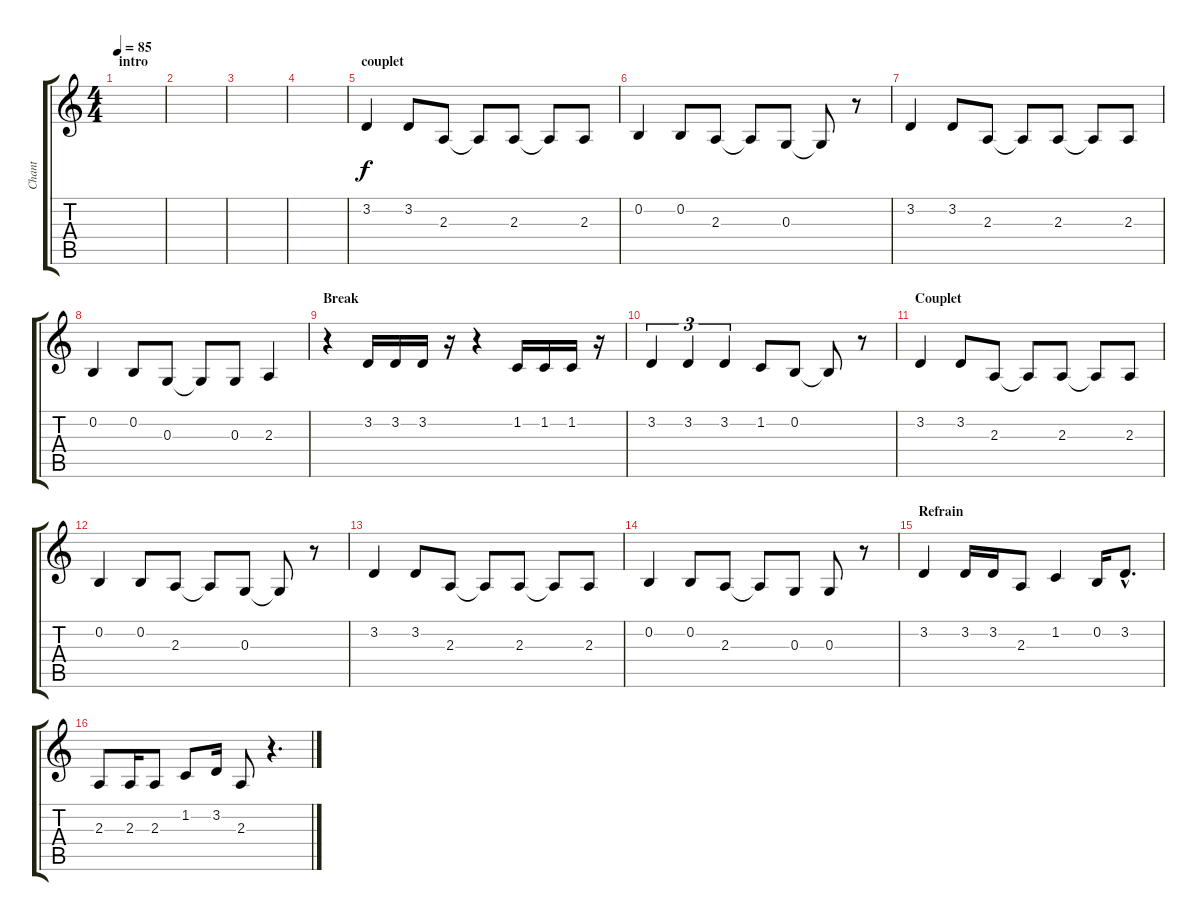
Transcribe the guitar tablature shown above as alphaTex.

\track ("Chant" "Chant") {instrument lead6voice}
\staff {score tabs}
\tuning (E4 B3 G3 D3 A2 E2) {hide}
\ts (4 4)
\section ("" "intro")
\tempo 85
\clef g2
\ks c
|
|
|
|
\section ("" "couplet")
3.2.4 3.2.8 2.3.8 2.3{t}.8 2.3.8 2.3{t}.8 2.3.8 |
0.2.4 0.2.8 2.3.8 2.3{t}.8 0.3.8 0.3{t}.8 r.8 |
3.2.4 3.2.8 2.3.8 2.3{t}.8 2.3.8 2.3{t}.8 2.3.8 |
0.2.4 0.2.8 0.3.8 0.3{t}.8 0.3.8 2.3.4 |
\section ("" "Break")
r.4 3.2.16 3.2.16 3.2.16 r.16 r.4 1.2.16 1.2.16 1.2.16 r.16 |
3.2.4{tu (3 2)} 3.2.4{tu (3 2)} 3.2.4{tu (3 2)} 1.2.8 0.2.8 0.2{t}.8 r.8 |
\section ("" "Couplet")
3.2.4 3.2.8 2.3.8 2.3{t}.8 2.3.8 2.3{t}.8 2.3.8 |
0.2.4 0.2.8 2.3.8 2.3{t}.8 0.3.8 0.3{t}.8 r.8 |
3.2.4 3.2.8 2.3.8 2.3{t}.8 2.3.8 2.3{t}.8 2.3.8 |
0.2.4 0.2.8 2.3.8 2.3{t}.8 0.3.8 0.3.8 r.8 |
\section ("" "Refrain")
3.2.4 3.2.16 3.2.16 2.3.8 1.2.4 0.2.16 3.2{hac}.8{d} |
2.3.8 2.3.16 2.3.8 1.2.8 3.2.16 2.3.8 r.4{d}
